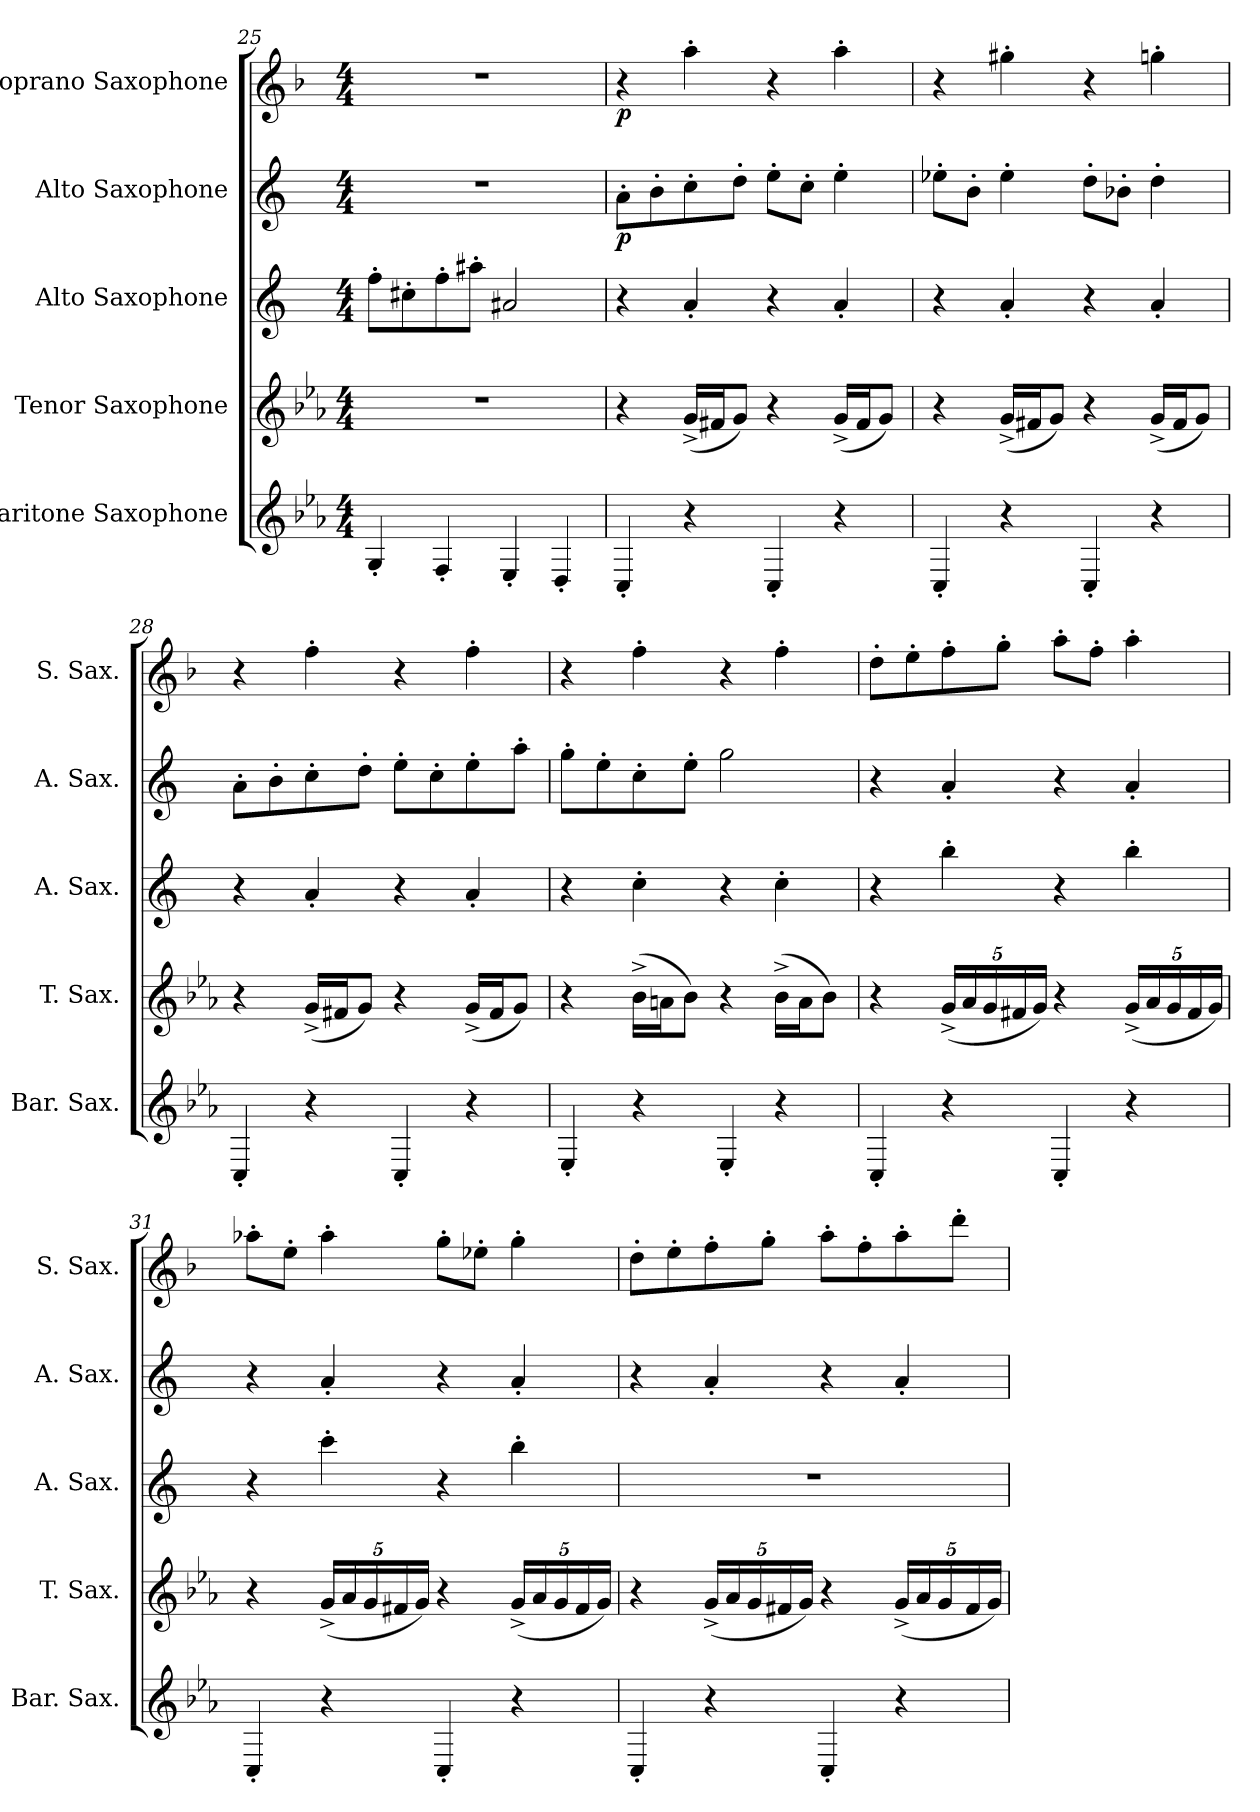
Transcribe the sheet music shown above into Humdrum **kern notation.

**kern	**kern	**kern	**kern	**dynam	**kern	**dynam
*part5	*part4	*part3	*part2	*part2	*part1	*part1
*staff5	*staff4	*staff3	*staff2	*staff2	*staff1	*staff1
*I"Baritone Saxophone	*I"Tenor Saxophone	*I"Alto Saxophone	*I"Alto Saxophone	*	*I"Soprano Saxophone	*
*I'Bar. Sax.	*I'T. Sax.	*I'A. Sax.	*I'A. Sax.	*	*I'S. Sax.	*
*clefG2	*clefG2	*clefG2	*clefG2	*	*clefG2	*
*ITrd12c21	*ITrd8c14	*ITrd5c9	*ITrd5c9	*	*ITrd1c2	*
*k[b-e-a-]	*k[b-e-a-]	*k[b-e-a-]	*k[b-e-a-]	*	*k[b-e-a-]	*
*M4/4	*M4/4	*M4/4	*M4/4	*	*M4/4	*
=25	=25	=25	=25	=25	=25	=25
4GG'/	1r	8a-'\L	1r	.	1r	.
.	.	8en'\	.	.	.	.
4FF'/	.	8a-'\	.	.	.	.
.	.	8cc#X'\J	.	.	.	.
4EE-'/	.	2c#X/	.	.	.	.
4DD'/	.	.	.	.	.	.
!!LO:LB:g=z
=26	=26	=26	=26	=26	=26	=26
!	!	!	!	!LO:DY:b	!	!LO:DY:b
4CC'/	4r	4r	8c'\L	p	4r	p
.	.	.	8d'\	.	.	.
4r	(<16G^/LL	4c'/	8e-'\	.	4gg'\	.
.	16F#X/J	.	.	.	.	.
.	8G/J)	.	8f'\J	.	.	.
4CC'/	4r	4r	8g'\L	.	4r	.
.	.	.	8e-'\J	.	.	.
4r	(<16G^/LL	4c'/	4g'\	.	4gg'\	.
.	16F#/J	.	.	.	.	.
.	8G/J)	.	.	.	.	.
=27	=27	=27	=27	=27	=27	=27
4CC'/	4r	4r	8g-X'\L	.	4r	.
.	.	.	8d'\J	.	.	.
4r	(<16G^/LL	4c'/	4g-'\	.	4ff#X'\	.
.	16F#X/J	.	.	.	.	.
.	8G/J)	.	.	.	.	.
4CC'/	4r	4r	8f'\L	.	4r	.
.	.	.	8d-X'\J	.	.	.
4r	(<16G^/LL	4c'/	4f'\	.	4ffn'\	.
.	16F#/J	.	.	.	.	.
.	8G/J)	.	.	.	.	.
=28	=28	=28	=28	=28	=28	=28
4CC'/	4r	4r	8c'\L	.	4r	.
.	.	.	8d'\	.	.	.
4r	(<16G^/LL	4c'/	8e-'\	.	4ee-'\	.
.	16F#X/J	.	.	.	.	.
.	8G/J)	.	8f'\J	.	.	.
4CC'/	4r	4r	8g'\L	.	4r	.
.	.	.	8e-'\	.	.	.
4r	(<16G^/LL	4c'/	8g'\	.	4ee-'\	.
.	16F#/J	.	.	.	.	.
.	8G/J)	.	8cc'\J	.	.	.
=29	=29	=29	=29	=29	=29	=29
4EE-'/	4r	4r	8b-'\L	.	4r	.
.	.	.	8g'\	.	.	.
4r	(>16B-^\LL	4e-'\	8e-'\	.	4ee-'\	.
.	16An\J	.	.	.	.	.
.	8B-\J)	.	8g'\J	.	.	.
4EE-'/	4r	4r	2b-\	.	4r	.
4r	(>16B-^\LL	4e-'\	.	.	4ee-'\	.
.	16A\J	.	.	.	.	.
.	8B-\J)	.	.	.	.	.
!!LO:PB:g=z
=30	=30	=30	=30	=30	=30	=30
4CC'/	4r	4r	4r	.	8cc'\L	.
.	.	.	.	.	8dd'\	.
*	*Xbrackettup	*	*	*	*	*
4r	(<20G^/LL	4dd'\	4c'/	.	8ee-'\	.
.	20A-/	.	.	.	.	.
.	20G/	.	.	.	.	.
.	.	.	.	.	8ff'\J	.
.	20F#X/	.	.	.	.	.
.	20G/JJ)	.	.	.	.	.
4CC'/	4r	4r	4r	.	8gg'\L	.
.	.	.	.	.	8ee-'\J	.
4r	(<20G^/LL	4dd'\	4c'/	.	4gg'\	.
.	20A-/	.	.	.	.	.
.	20G/	.	.	.	.	.
.	20F#/	.	.	.	.	.
.	20G/JJ)	.	.	.	.	.
=31	=31	=31	=31	=31	=31	=31
4CC'/	4r	4r	4r	.	8gg-X'\L	.
.	.	.	.	.	8dd'\J	.
4r	(<20G^/LL	4ee-'\	4c'/	.	4gg-'\	.
.	20A-/	.	.	.	.	.
.	20G/	.	.	.	.	.
.	20F#X/	.	.	.	.	.
.	20G/JJ)	.	.	.	.	.
4CC'/	4r	4r	4r	.	8ff'\L	.
.	.	.	.	.	8dd-X'\J	.
4r	(<20G^/LL	4dd'\	4c'/	.	4ff'\	.
.	20A-/	.	.	.	.	.
.	20G/	.	.	.	.	.
.	20F#/	.	.	.	.	.
.	20G/JJ)	.	.	.	.	.
!!LO:LB:g=z
=32	=32	=32	=32	=32	=32	=32
4CC'/	4r	1r	4r	.	8cc'\L	.
.	.	.	.	.	8dd'\	.
4r	(<20G^/LL	.	4c'/	.	8ee-'\	.
.	20A-/	.	.	.	.	.
.	20G/	.	.	.	.	.
.	.	.	.	.	8ff'\J	.
.	20F#X/	.	.	.	.	.
.	20G/JJ)	.	.	.	.	.
4CC'/	4r	.	4r	.	8gg'\L	.
.	.	.	.	.	8ee-'\	.
4r	(<20G^/LL	.	4c'/	.	8gg'\	.
.	20A-/	.	.	.	.	.
.	20G/	.	.	.	.	.
.	.	.	.	.	8ccc'\J	.
.	20F#/	.	.	.	.	.
.	20G/JJ)	.	.	.	.	.
=	=	=	=	=	=	=
*-	*-	*-	*-	*-	*-	*-
